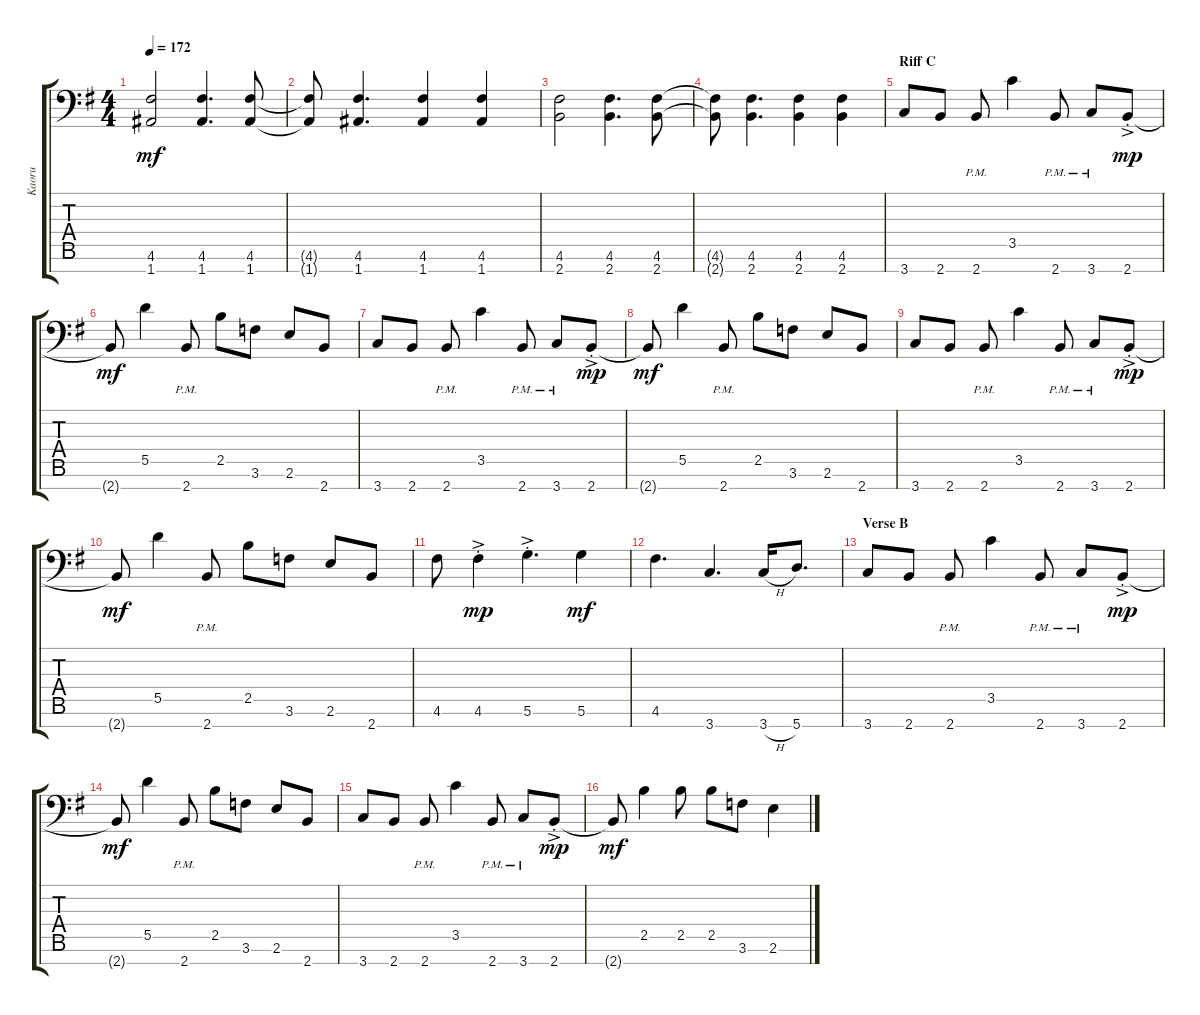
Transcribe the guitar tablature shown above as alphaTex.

\track ("Kaoru" "Kaoru") {instrument overdrivenguitar}
\staff {score tabs}
\tuning (E4 B3 G3 D3 A2 D2 A1) {hide}
\ts (4 4)
\tempo 172
\clef f4
\ks eminor
(4.6 1.7).2{dy mf} (4.6 1.7).4{d} (4.6 1.7).8 |
(4.6{t} 1.7{t}).8 (4.6 1.7).4{d} (4.6 1.7).4 (4.6 1.7).4 |
(4.6 2.7).2 (4.6 2.7).4{d} (4.6 2.7).8 |
(4.6{t} 2.7{t}).8 (4.6 2.7).4{d} (4.6 2.7).4 (4.6 2.7).4 |
\section ("" "Riff C")
3.7.8 2.7.8 2.7{pm}.8 3.5.4 2.7{pm}.8 3.7{pm}.8 2.7{ac st}.8{dy mp} |
2.7{t}.8{dy mf} 5.5.4 2.7{pm}.8 2.5.8 3.6.8 2.6.8 2.7.8 |
3.7.8 2.7.8 2.7{pm}.8 3.5.4 2.7{pm}.8 3.7{pm}.8 2.7{ac st}.8{dy mp} |
2.7{t}.8{dy mf} 5.5.4 2.7{pm}.8 2.5.8 3.6.8 2.6.8 2.7.8 |
3.7.8 2.7.8 2.7{pm}.8 3.5.4 2.7{pm}.8 3.7{pm}.8 2.7{ac st}.8{dy mp} |
2.7{t}.8{dy mf} 5.5.4 2.7{pm}.8 2.5.8 3.6.8 2.6.8 2.7.8 |
4.6.8 4.6{ac st}.4{dy mp} 5.6{ac st}.4{d} 5.6.4{dy mf} |
4.6.4{d} 3.7.4{d} 3.7{h}.16 5.7.8{d} |
\section ("" "Verse B")
3.7.8 2.7.8 2.7{pm}.8 3.5.4 2.7{pm}.8 3.7{pm}.8 2.7{ac st}.8{dy mp} |
2.7{t}.8{dy mf} 5.5.4 2.7{pm}.8 2.5.8 3.6.8 2.6.8 2.7.8 |
3.7.8 2.7.8 2.7{pm}.8 3.5.4 2.7{pm}.8 3.7{pm}.8 2.7{ac st}.8{dy mp} |
2.7{t}.8{dy mf} 2.5.4 2.5.8 2.5.8 3.6.8 2.6.4
